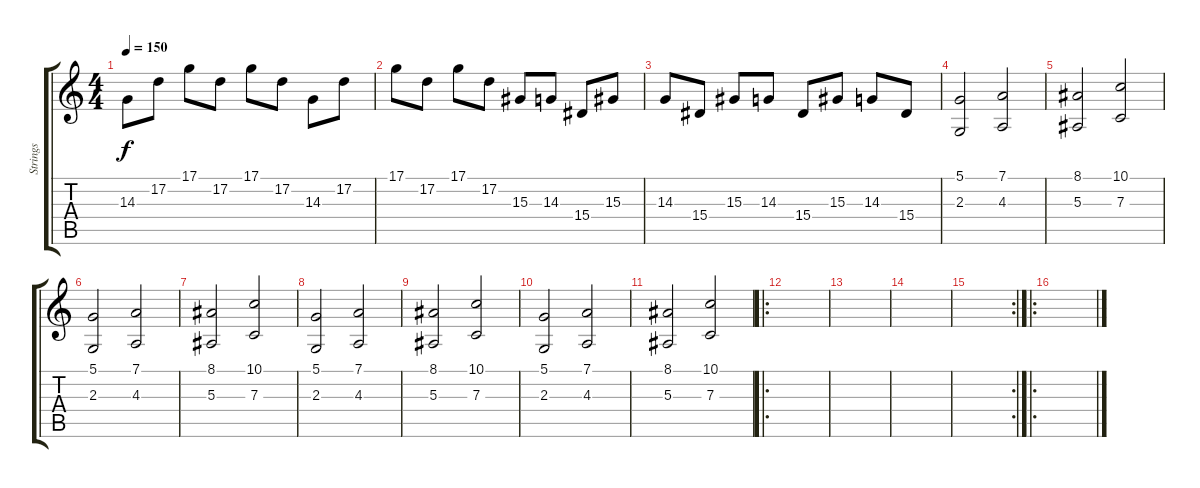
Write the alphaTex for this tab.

\track ("Strings" "Strings") {instrument stringensemble1}
\staff {score tabs}
\tuning (D4 A3 F3 C3 G2 D2) {hide}
\ts (4 4)
\tempo 150
\clef g2
\ks c
14.3.8{dy f} 17.2.8 17.1.8 17.2.8 17.1.8 17.2.8 14.3.8 17.2.8 |
17.1.8 17.2.8 17.1.8 17.2.8 15.3.8 14.3.8 15.4.8 15.3.8 |
14.3.8 15.4.8 15.3.8 14.3.8 15.4.8 15.3.8 14.3.8 15.4.8 |
(5.1 2.3).2 (7.1 4.3).2 |
(8.1 5.3).2 (10.1 7.3).2 |
(5.1 2.3).2 (7.1 4.3).2 |
(8.1 5.3).2 (10.1 7.3).2 |
(5.1 2.3).2 (7.1 4.3).2 |
(8.1 5.3).2 (10.1 7.3).2 |
(5.1 2.3).2 (7.1 4.3).2 |
(8.1 5.3).2 (10.1 7.3).2 |
\ro
|
|
|
\rc 2
|
\ro
